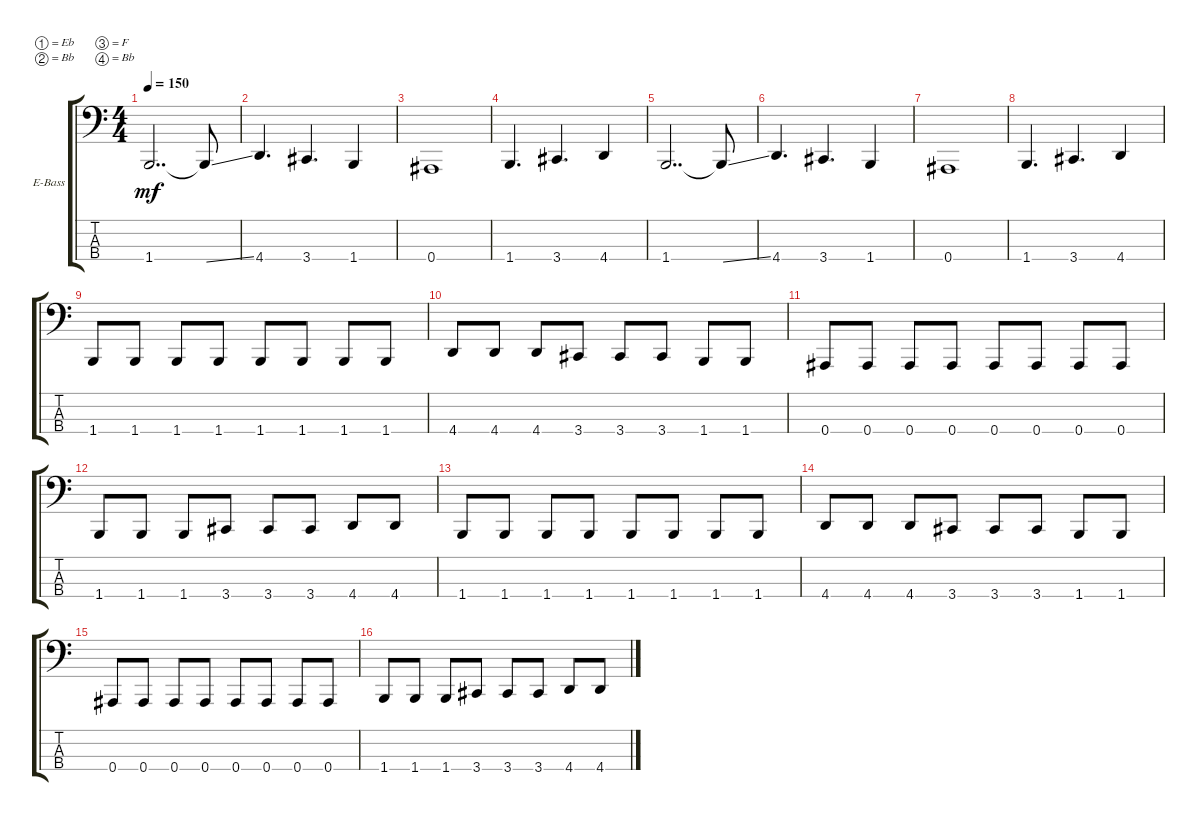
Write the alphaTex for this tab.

\defaultSystemsLayout 4
\bracketExtendMode groupsimilarinstruments
\firstSystemTrackNameOrientation horizontal
\otherSystemsTrackNameOrientation horizontal
\track ("Electric Bass" "E-Bass") {instrument electricbassfinger}
\staff {score tabs}
\tuning (Eb2 Bb1 F1 Bb0)
\ts (4 4)
\tempo 150
\clef f4
\ks c
1.4.2{dd dy mf} 1.4{ss t}.8 |
4.4.4{d} 3.4.4{d} 1.4.4 |
0.4.1 |
1.4.4{d} 3.4.4{d} 4.4.4 |
1.4.2{dd} 1.4{ss t}.8 |
4.4.4{d} 3.4.4{d} 1.4.4 |
0.4.1 |
1.4.4{d} 3.4.4{d} 4.4.4 |
1.4.8 1.4.8 1.4.8 1.4.8 1.4.8 1.4.8 1.4.8 1.4.8 |
4.4.8 4.4.8 4.4.8 3.4.8 3.4.8 3.4.8 1.4.8 1.4.8 |
0.4.8 0.4.8 0.4.8 0.4.8 0.4.8 0.4.8 0.4.8 0.4.8 |
1.4.8 1.4.8 1.4.8 3.4.8 3.4.8 3.4.8 4.4.8 4.4.8 |
1.4.8 1.4.8 1.4.8 1.4.8 1.4.8 1.4.8 1.4.8 1.4.8 |
4.4.8 4.4.8 4.4.8 3.4.8 3.4.8 3.4.8 1.4.8 1.4.8 |
0.4.8 0.4.8 0.4.8 0.4.8 0.4.8 0.4.8 0.4.8 0.4.8 |
1.4.8 1.4.8 1.4.8 3.4.8 3.4.8 3.4.8 4.4.8 4.4.8
